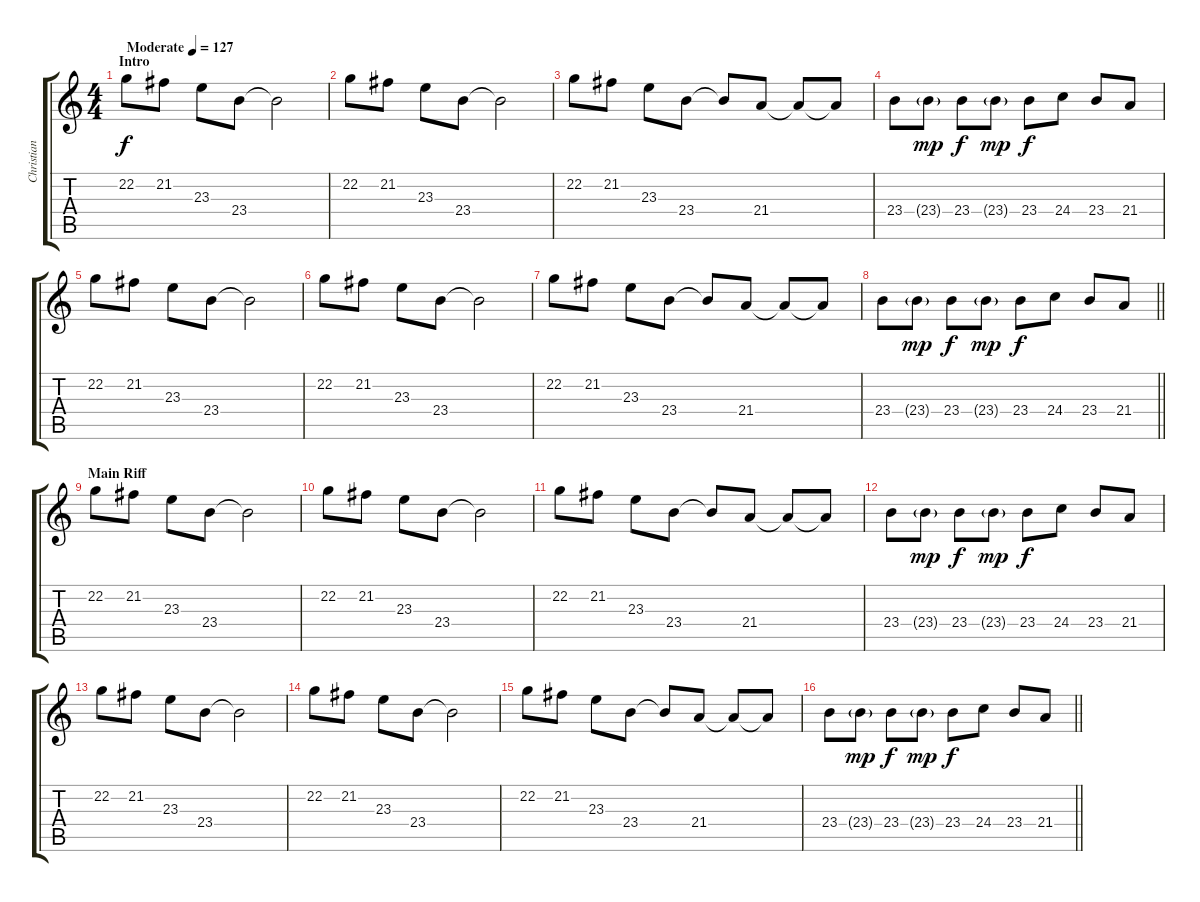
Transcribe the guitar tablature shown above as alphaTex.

\track ("Christian Kretschmar" "Christian ") {instrument pad1newage}
\staff {score tabs}
\tuning (D4 A3 F3 C3 G2 D2) {hide}
\ts (4 4)
\section ("" "Intro")
\tempo (127 "Moderate")
\clef g2
\ks c
22.2.8{dy f instrument pad1newage} 21.2.8 23.3.8 23.4.8 23.4{t}.2 |
22.2.8 21.2.8 23.3.8 23.4.8 23.4{t}.2 |
22.2.8 21.2.8 23.3.8 23.4.8 23.4{t}.8 21.4.8 21.4{t}.8 21.4{t}.8 |
23.4.8 23.4{g}.8{dy mp} 23.4.8{dy f} 23.4{g}.8{dy mp} 23.4.8{dy f} 24.4.8 23.4.8 21.4.8 |
22.2.8 21.2.8 23.3.8 23.4.8 23.4{t}.2 |
22.2.8 21.2.8 23.3.8 23.4.8 23.4{t}.2 |
22.2.8 21.2.8 23.3.8 23.4.8 23.4{t}.8 21.4.8 21.4{t}.8 21.4{t}.8 |
\barLineRight lightlight
23.4.8 23.4{g}.8{dy mp} 23.4.8{dy f} 23.4{g}.8{dy mp} 23.4.8{dy f} 24.4.8 23.4.8 21.4.8 |
\section ("" "Main Riff")
22.2.8 21.2.8 23.3.8 23.4.8 23.4{t}.2 |
22.2.8 21.2.8 23.3.8 23.4.8 23.4{t}.2 |
22.2.8 21.2.8 23.3.8 23.4.8 23.4{t}.8 21.4.8 21.4{t}.8 21.4{t}.8 |
23.4.8 23.4{g}.8{dy mp} 23.4.8{dy f} 23.4{g}.8{dy mp} 23.4.8{dy f} 24.4.8 23.4.8 21.4.8 |
22.2.8 21.2.8 23.3.8 23.4.8 23.4{t}.2 |
22.2.8 21.2.8 23.3.8 23.4.8 23.4{t}.2 |
22.2.8 21.2.8 23.3.8 23.4.8 23.4{t}.8 21.4.8 21.4{t}.8 21.4{t}.8 |
\barLineRight lightlight
23.4.8 23.4{g}.8{dy mp} 23.4.8{dy f} 23.4{g}.8{dy mp} 23.4.8{dy f} 24.4.8 23.4.8 21.4.8
